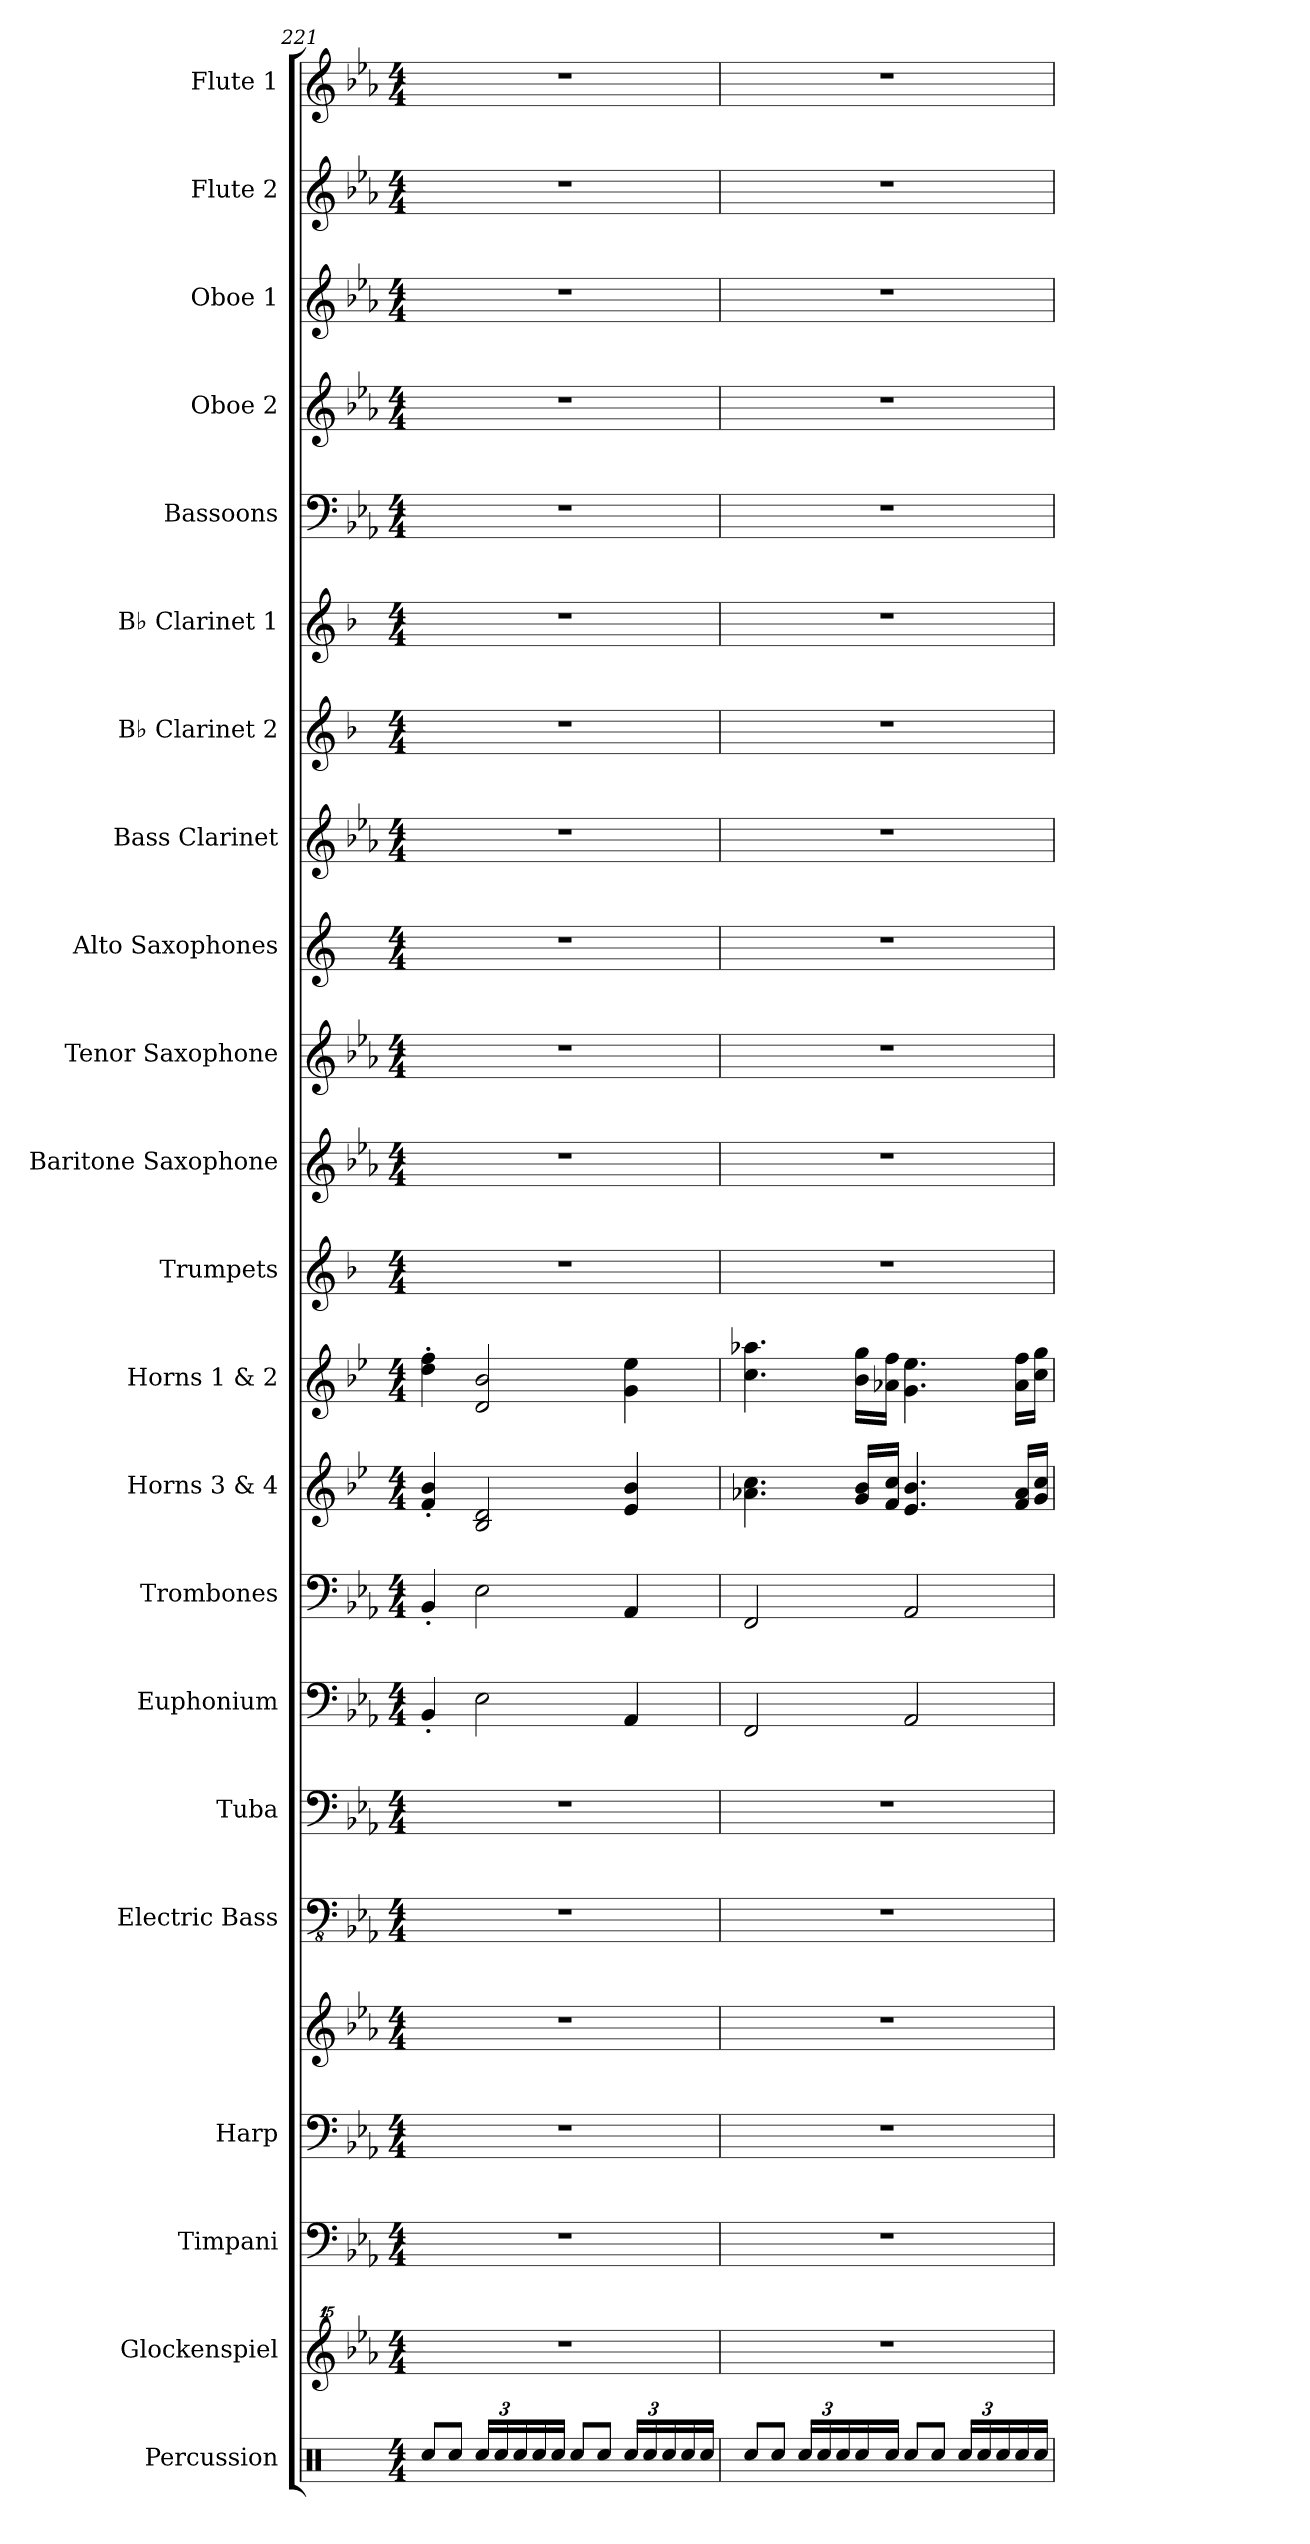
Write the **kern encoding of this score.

**kern	**kern	**kern	**kern	**kern	**kern	**kern	**kern	**kern	**kern	**kern	**kern	**kern	**kern	**kern	**kern	**kern	**kern	**kern	**kern	**kern	**kern	**kern
*part22	*part21	*part20	*part19	*part19	*part18	*part17	*part16	*part15	*part14	*part13	*part12	*part11	*part10	*part9	*part8	*part7	*part6	*part5	*part4	*part3	*part2	*part1
*staff23	*staff22	*staff21	*staff20	*staff19	*staff18	*staff17	*staff16	*staff15	*staff14	*staff13	*staff12	*staff11	*staff10	*staff9	*staff8	*staff7	*staff6	*staff5	*staff4	*staff3	*staff2	*staff1
*I"Percussion	*I"Glockenspiel	*I"Timpani	*I"Harp	*	*I"Electric Bass	*I"Tuba	*I"Euphonium	*I"Trombones	*I"Horns 3 &amp; 4	*I"Horns 1 &amp; 2	*I"Trumpets	*I"Baritone Saxophone	*I"Tenor Saxophone	*I"Alto Saxophones	*I"Bass Clarinet	*I"B♭ Clarinet 2	*I"B♭ Clarinet 1	*I"Bassoons	*I"Oboe 2	*I"Oboe 1	*I"Flute 2	*I"Flute 1
*I'Perc.	*I'Glk.	*I'Timp.	*I'Hrp.	*	*I'El. B.	*I'Tba.	*I'Euph.	*I'Tbns.	*I'Hns. 3/4	*I'Hns. 1/2	*I'Tpts.	*I'Bar. Sax.	*I'T. Sax.	*I'A. Saxes.	*I'B. Cl.	*I'B♭ Cl. 2	*I'B♭ Cl. 1	*I'Bsns.	*I'Ob. 2	*I'Ob. 1	*I'Fl. 2	*I'Fl. 1
!!LO:PB:g=z
*clefX	*clefG^^2	*clefF4	*clefF4	*clefG2	*clefFv4	*clefF4	*clefF4	*clefF4	*clefG2	*clefG2	*clefG2	*clefG2	*clefG2	*clefG2	*clefG2	*clefG2	*clefG2	*clefF4	*clefG2	*clefG2	*clefG2	*clefG2
*	*	*	*	*	*	*	*	*	*ITrd4c7	*ITrd4c7	*ITrd1c2	*ITrd12c21	*ITrd8c14	*ITrd5c9	*ITrd8c14	*ITrd1c2	*ITrd1c2	*	*	*	*	*
*k[]	*k[b-e-a-]	*k[b-e-a-]	*k[b-e-a-]	*k[b-e-a-]	*k[b-e-a-]	*k[b-e-a-]	*k[b-e-a-]	*k[b-e-a-]	*k[b-e-a-]	*k[b-e-a-]	*k[b-e-a-]	*k[b-e-a-]	*k[b-e-a-]	*k[b-e-a-]	*k[b-e-a-]	*k[b-e-a-]	*k[b-e-a-]	*k[b-e-a-]	*k[b-e-a-]	*k[b-e-a-]	*k[b-e-a-]	*k[b-e-a-]
*M4/4	*M4/4	*M4/4	*M4/4	*M4/4	*M4/4	*M4/4	*M4/4	*M4/4	*M4/4	*M4/4	*M4/4	*M4/4	*M4/4	*M4/4	*M4/4	*M4/4	*M4/4	*M4/4	*M4/4	*M4/4	*M4/4	*M4/4
=221	=221	=221	=221	=221	=221	=221	=221	=221	=221	=221	=221	=221	=221	=221	=221	=221	=221	=221	=221	=221	=221	=221
8Rcc/L	1r	1r	1r	1r	1r	1r	4BB-'/	4BB-'/	4B-/' 4e-/'	4g\' 4b-\'	1r	1r	1r	1r	1r	1r	1r	1r	1r	1r	1r	1r
8Rcc/J	.	.	.	.	.	.	.	.	.	.	.	.	.	.	.	.	.	.	.	.	.	.
*Xbrackettup	*	*	*	*	*	*	*	*	*	*	*	*	*	*	*	*	*	*	*	*	*	*
24Rcc/LL	.	.	.	.	.	.	2E-\	2E-\	2E-/ 2G/	2G/ 2e-/	.	.	.	.	.	.	.	.	.	.	.	.
24Rcc/	.	.	.	.	.	.	.	.	.	.	.	.	.	.	.	.	.	.	.	.	.	.
24Rcc/	.	.	.	.	.	.	.	.	.	.	.	.	.	.	.	.	.	.	.	.	.	.
16Rcc/	.	.	.	.	.	.	.	.	.	.	.	.	.	.	.	.	.	.	.	.	.	.
16Rcc/JJ	.	.	.	.	.	.	.	.	.	.	.	.	.	.	.	.	.	.	.	.	.	.
8Rcc/L	.	.	.	.	.	.	.	.	.	.	.	.	.	.	.	.	.	.	.	.	.	.
8Rcc/J	.	.	.	.	.	.	.	.	.	.	.	.	.	.	.	.	.	.	.	.	.	.
24Rcc/LL	.	.	.	.	.	.	4AA-/	4AA-/	4A-/ 4e-/	4c\ 4a-\	.	.	.	.	.	.	.	.	.	.	.	.
24Rcc/	.	.	.	.	.	.	.	.	.	.	.	.	.	.	.	.	.	.	.	.	.	.
24Rcc/	.	.	.	.	.	.	.	.	.	.	.	.	.	.	.	.	.	.	.	.	.	.
16Rcc/	.	.	.	.	.	.	.	.	.	.	.	.	.	.	.	.	.	.	.	.	.	.
16Rcc/JJ	.	.	.	.	.	.	.	.	.	.	.	.	.	.	.	.	.	.	.	.	.	.
=222	=222	=222	=222	=222	=222	=222	=222	=222	=222	=222	=222	=222	=222	=222	=222	=222	=222	=222	=222	=222	=222	=222
8Rcc/L	1r	1r	1r	1r	1r	1r	2FF/	2FF/	4.d-X\ 4.f\	4.f\ 4.dd-X\	1r	1r	1r	1r	1r	1r	1r	1r	1r	1r	1r	1r
8Rcc/J	.	.	.	.	.	.	.	.	.	.	.	.	.	.	.	.	.	.	.	.	.	.
24Rcc/LL	.	.	.	.	.	.	.	.	.	.	.	.	.	.	.	.	.	.	.	.	.	.
24Rcc/	.	.	.	.	.	.	.	.	.	.	.	.	.	.	.	.	.	.	.	.	.	.
24Rcc/	.	.	.	.	.	.	.	.	.	.	.	.	.	.	.	.	.	.	.	.	.	.
16Rcc/	.	.	.	.	.	.	.	.	16c/ 16e-/LL	16e-\ 16cc\LL	.	.	.	.	.	.	.	.	.	.	.	.
16Rcc/JJ	.	.	.	.	.	.	.	.	16B-/ 16f/JJ	16d-X\ 16b-\JJ	.	.	.	.	.	.	.	.	.	.	.	.
8Rcc/L	.	.	.	.	.	.	2AA-/	2AA-/	4.A-/ 4.e-/	4.c\ 4.a-\	.	.	.	.	.	.	.	.	.	.	.	.
8Rcc/J	.	.	.	.	.	.	.	.	.	.	.	.	.	.	.	.	.	.	.	.	.	.
24Rcc/LL	.	.	.	.	.	.	.	.	.	.	.	.	.	.	.	.	.	.	.	.	.	.
24Rcc/	.	.	.	.	.	.	.	.	.	.	.	.	.	.	.	.	.	.	.	.	.	.
24Rcc/	.	.	.	.	.	.	.	.	.	.	.	.	.	.	.	.	.	.	.	.	.	.
16Rcc/	.	.	.	.	.	.	.	.	16B-/ 16d-/LL	16d-\ 16b-\LL	.	.	.	.	.	.	.	.	.	.	.	.
16Rcc/JJ	.	.	.	.	.	.	.	.	16c/ 16f/JJ	16f\ 16cc\JJ	.	.	.	.	.	.	.	.	.	.	.	.
=	=	=	=	=	=	=	=	=	=	=	=	=	=	=	=	=	=	=	=	=	=	=
*-	*-	*-	*-	*-	*-	*-	*-	*-	*-	*-	*-	*-	*-	*-	*-	*-	*-	*-	*-	*-	*-	*-
